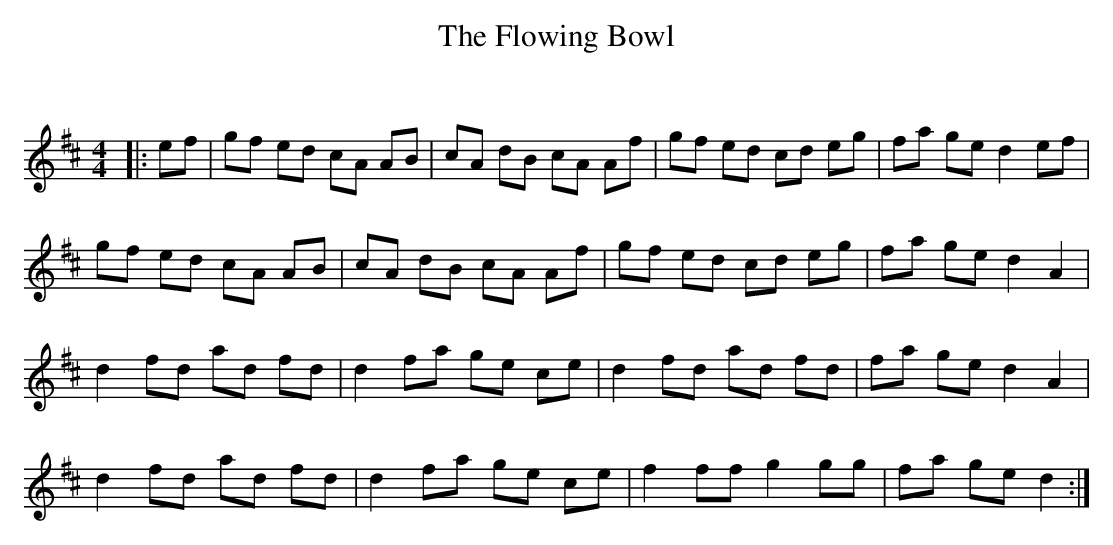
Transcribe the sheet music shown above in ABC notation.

X:1
T: The Flowing Bowl
C:
Q: 232
K:D
M:4/4
L:1/8
|:ef|gf ed cA AB|cA dB cA Af|gf ed cd eg|fa ge d2 ef|
gf ed cA AB|cA dB cA Af|gf ed cd eg|fa ge d2 A2|
d2 fd ad fd|d2 fa ge ce|d2 fd ad fd|fa ge d2 A2|
d2 fd ad fd|d2 fa ge ce|f2 ff g2 gg|fa ge d2:|
